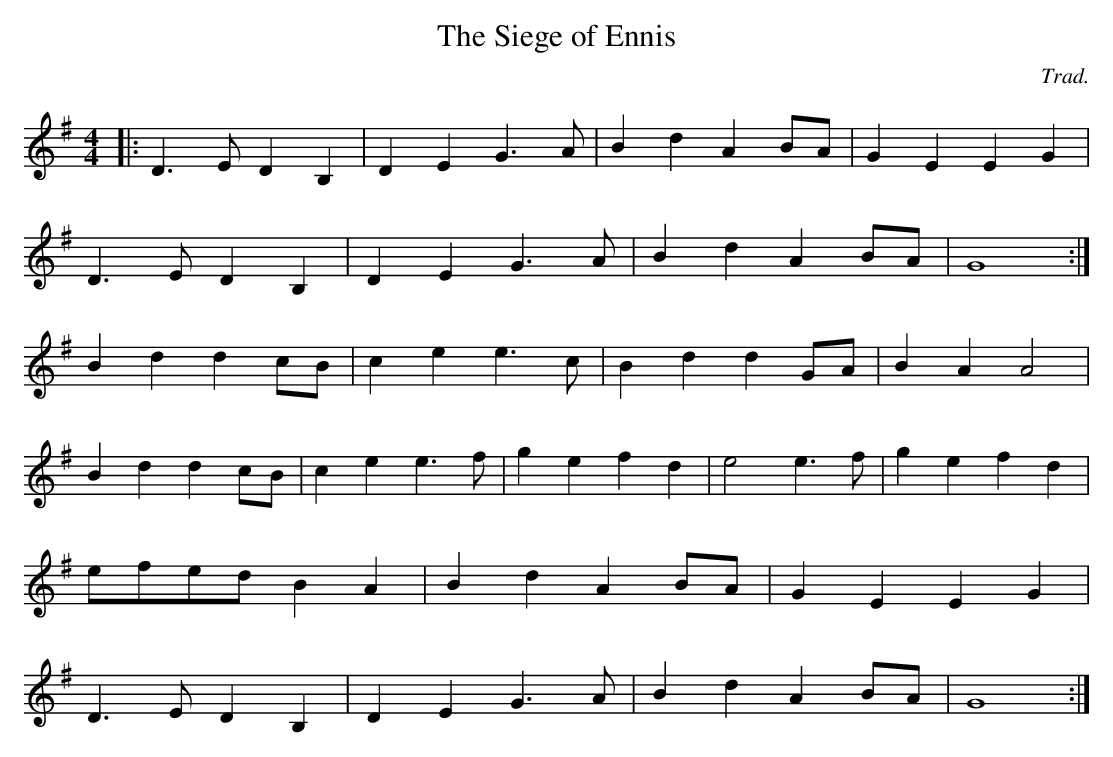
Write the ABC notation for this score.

X:1
T:Siege of Ennis, The
C:Trad.
M:4/4
K:G
|:D3E D2B,2 | D2E2 G3A | B2d2 A2BA | G2E2 E2G2 |
D3E D2B,2 | D2E2 G3A | B2d2 A2BA | G8 :|
B2d2 d2cB | c2e2 e3c | B2d2 d2GA | B2A2 A4 |
B2d2 d2cB | c2e2 e3f | g2e2 f2d2 | e4 e3f | g2e2 f2d2 |
efed B2A2 | B2d2 A2BA | G2E2 E2G2 |
D3E D2B,2 | D2E2 G3A | B2d2 A2BA | G8 :|
